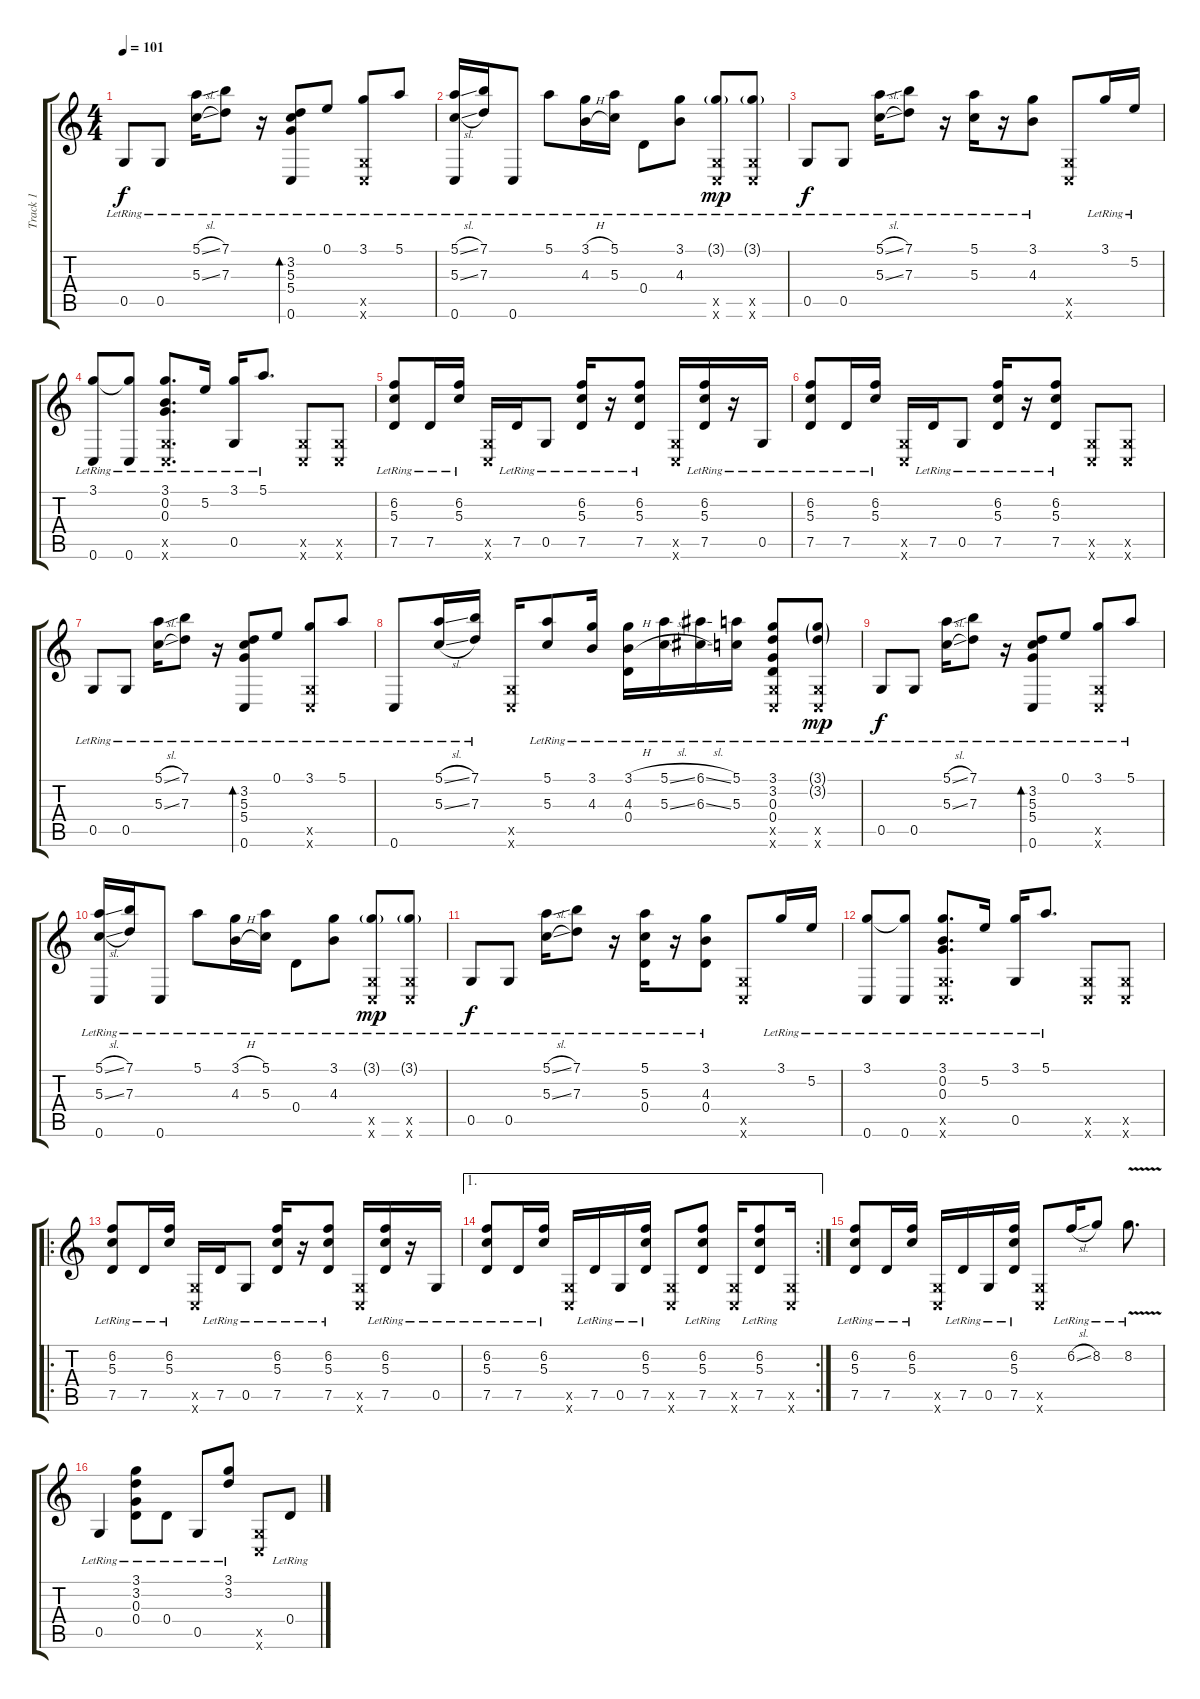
\track ("Track 1" "Track 1") {instrument acousticguitarsteel}
\staff {score tabs}
\tuning (E4 B3 G3 D3 G2 C2) {hide}
\ts (4 4)
\tempo 101
\clef g2
\ks c
0.5{lr}.8{dy f} 0.5{lr}.8 (5.1{sl lr} 5.3{sl lr}).16 (7.1{lr} 7.3{lr}).8 r.16 (3.2{lr} 5.3{lr} 5.4{lr} 0.6{lr}).8{bd 480} 0.1{lr}.8 (3.1{lr} 0.5{x} 0.6{x}).8 5.1{lr}.8 |
(5.1{sl lr} 5.3{sl lr} 0.6{lr}).16 (7.1{lr} 7.3{lr}).16 0.6{lr}.8 5.1{lr}.8 (3.1{h lr} 4.3{h lr}).16 (5.1{lr} 5.3{lr}).16 0.4{lr}.8 (3.1{lr} 4.3{lr}).8 (3.1{g lr} 0.5{x} 0.6{x}).8{dy mp} (3.1{g lr} 0.5{x} 0.6{x}).8 |
0.5{lr}.8{dy f} 0.5{lr}.8 (5.1{sl lr} 5.3{sl lr}).16 (7.1{lr} 7.3{lr}).8 r.16 (5.1{lr} 5.3{lr}).16 r.16 (3.1{lr} 4.3{lr}).8 (0.5{x} 0.6{x}).8 3.1{lr}.16 5.2{lr}.16 |
(3.1{lr} 0.6{lr}).8 (3.1{t} 0.6{lr}).8 (3.1{lr} 0.2{lr} 0.3{lr} 0.5{x} 0.6{x}).8{d} 5.2{lr}.16 (3.1{lr} 0.5{lr}).16 5.1{lr}.8{d} (0.5{x} 0.6{x}).8 (0.5{x} 0.6{x}).8 |
(6.2{lr} 5.3{lr} 7.5{lr}).8 7.5{lr}.16 (6.2{lr} 5.3{lr}).16 (0.5{x} 0.6{x}).16 7.5{lr}.16 0.5{lr}.8 (6.2{lr} 5.3{lr} 7.5{lr}).16 r.16 (6.2{lr} 5.3{lr} 7.5{lr}).8 (0.5{x} 0.6{x}).16 (6.2{lr} 5.3{lr} 7.5{lr}).16 r.16 0.5{lr}.16 |
(6.2{lr} 5.3{lr} 7.5{lr}).8 7.5{lr}.16 (6.2{lr} 5.3{lr}).16 (0.5{x} 0.6{x}).16 7.5{lr}.16 0.5{lr}.8 (6.2{lr} 5.3{lr} 7.5{lr}).16 r.16 (6.2{lr} 5.3{lr} 7.5{lr}).8 (0.5{x} 0.6{x}).8 (0.5{x} 0.6{x}).8 |
0.5{lr}.8 0.5{lr}.8 (5.1{sl lr} 5.3{sl lr}).16 (7.1{lr} 7.3{lr}).8 r.16 (3.2{lr} 5.3{lr} 5.4{lr} 0.6{lr}).8{bd 480} 0.1{lr}.8 (3.1{lr} 0.5{x} 0.6{x}).8 5.1{lr}.8 |
0.6{lr}.8 (5.1{sl lr} 5.3{sl lr}).16 (7.1{lr} 7.3{lr}).16 (0.5{x} 0.6{x}).16 (5.1{lr} 5.3{lr}).8 (3.1{lr} 4.3{lr}).16 (3.1{h lr} 4.3{h lr} 0.4{lr}).16 (5.1{sl lr} 5.3{sl lr}).16 (6.1{sl lr} 6.3{sl lr}).16 (5.1{lr} 5.3{lr}).16 (3.1{lr} 3.2{lr} 0.3{lr} 0.4{lr} 0.5{x} 0.6{x}).8 (3.1{g lr} 3.2{g lr} 0.5{x} 0.6{x}).8{dy mp} |
0.5{lr}.8{dy f} 0.5{lr}.8 (5.1{sl lr} 5.3{sl lr}).16 (7.1{lr} 7.3{lr}).8 r.16 (3.2{lr} 5.3{lr} 5.4{lr} 0.6{lr}).8{bd 480} 0.1{lr}.8 (3.1{lr} 0.5{x} 0.6{x}).8 5.1{lr}.8 |
(5.1{sl lr} 5.3{sl lr} 0.6{lr}).16 (7.1{lr} 7.3{lr}).16 0.6{lr}.8 5.1{lr}.8 (3.1{h lr} 4.3{h lr}).16 (5.1{lr} 5.3{lr}).16 0.4{lr}.8 (3.1{lr} 4.3{lr}).8 (3.1{g lr} 0.5{x} 0.6{x}).8{dy mp} (3.1{g lr} 0.5{x} 0.6{x}).8 |
0.5{lr}.8{dy f} 0.5{lr}.8 (5.1{sl lr} 5.3{sl lr}).16 (7.1{lr} 7.3{lr}).8 r.16 (5.1{lr} 5.3{lr} 0.4{lr}).16 r.16 (3.1{lr} 4.3{lr} 0.4{lr}).8 (0.5{x} 0.6{x}).8 3.1{lr}.16 5.2{lr}.16 |
(3.1{lr} 0.6{lr}).8 (3.1{t} 0.6{lr}).8 (3.1{lr} 0.2{lr} 0.3{lr} 0.5{x} 0.6{x}).8{d} 5.2{lr}.16 (3.1{lr} 0.5{lr}).16 5.1{lr}.8{d} (0.5{x} 0.6{x}).8 (0.5{x} 0.6{x}).8 |
\ro
(6.2{lr} 5.3{lr} 7.5{lr}).8 7.5{lr}.16 (6.2{lr} 5.3{lr}).16 (0.5{x} 0.6{x}).16 7.5{lr}.16 0.5{lr}.8 (6.2{lr} 5.3{lr} 7.5{lr}).16 r.16 (6.2{lr} 5.3{lr} 7.5{lr}).8 (0.5{x} 0.6{x}).16 (6.2{lr} 5.3{lr} 7.5{lr}).16 r.16 0.5{lr}.16 |
\ae 1
\rc 2
(6.2{lr} 5.3{lr} 7.5{lr}).8 7.5{lr}.16 (6.2{lr} 5.3{lr}).16 (0.5{x} 0.6{x}).16 7.5{lr}.16 0.5{lr}.16 (6.2{lr} 5.3{lr} 7.5{lr}).16 (0.5{x} 0.6{x}).8 (6.2{lr} 5.3{lr} 7.5{lr}).8 (0.5{x} 0.6{x}).16 (6.2{lr} 5.3{lr} 7.5{lr}).8 (0.5{x} 0.6{x}).16 |
(6.2{lr} 5.3{lr} 7.5{lr}).8 7.5{lr}.16 (6.2{lr} 5.3{lr}).16 (0.5{x} 0.6{x}).16 7.5{lr}.16 0.5{lr}.16 (6.2{lr} 5.3{lr} 7.5{lr}).16 (0.5{x} 0.6{x}).8 6.2{sl lr}.16 8.2{lr}.8 8.2{v lr}.8{d} |
0.5{lr}.4 (3.1{lr} 3.2{lr} 0.3{lr} 0.4{lr}).8 0.4{lr}.8 0.5{lr}.8 (3.1{lr} 3.2{lr}).8 (0.5{x} 0.6{x}).8 0.4{lr}.8
